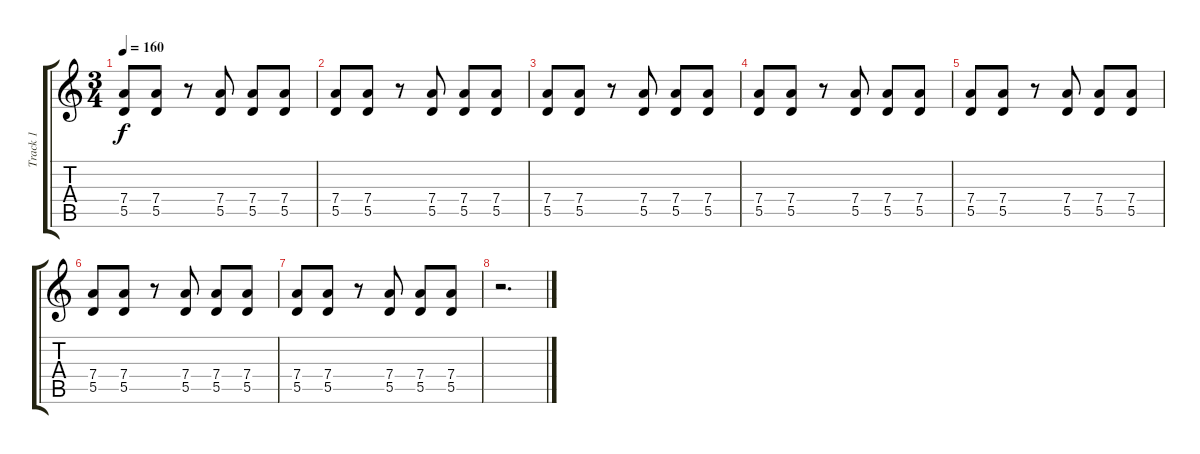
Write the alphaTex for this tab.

\track ("Track 1" "Track 1") {instrument overdrivenguitar}
\staff {score tabs}
\tuning (E4 B3 G3 D3 A2 E2) {hide}
\ts (3 4)
\tempo 160
\clef g2
\ks c
(7.4 5.5).8{dy f} (7.4 5.5).8 r.8 (7.4 5.5).8 (7.4 5.5).8 (7.4 5.5).8 |
(7.4 5.5).8 (7.4 5.5).8 r.8 (7.4 5.5).8 (7.4 5.5).8 (7.4 5.5).8 |
(7.4 5.5).8 (7.4 5.5).8 r.8 (7.4 5.5).8 (7.4 5.5).8 (7.4 5.5).8 |
(7.4 5.5).8 (7.4 5.5).8 r.8 (7.4 5.5).8 (7.4 5.5).8 (7.4 5.5).8 |
(7.4 5.5).8 (7.4 5.5).8 r.8 (7.4 5.5).8 (7.4 5.5).8 (7.4 5.5).8 |
(7.4 5.5).8 (7.4 5.5).8 r.8 (7.4 5.5).8 (7.4 5.5).8 (7.4 5.5).8 |
(7.4 5.5).8 (7.4 5.5).8 r.8 (7.4 5.5).8 (7.4 5.5).8 (7.4 5.5).8 |
r.2{d}
